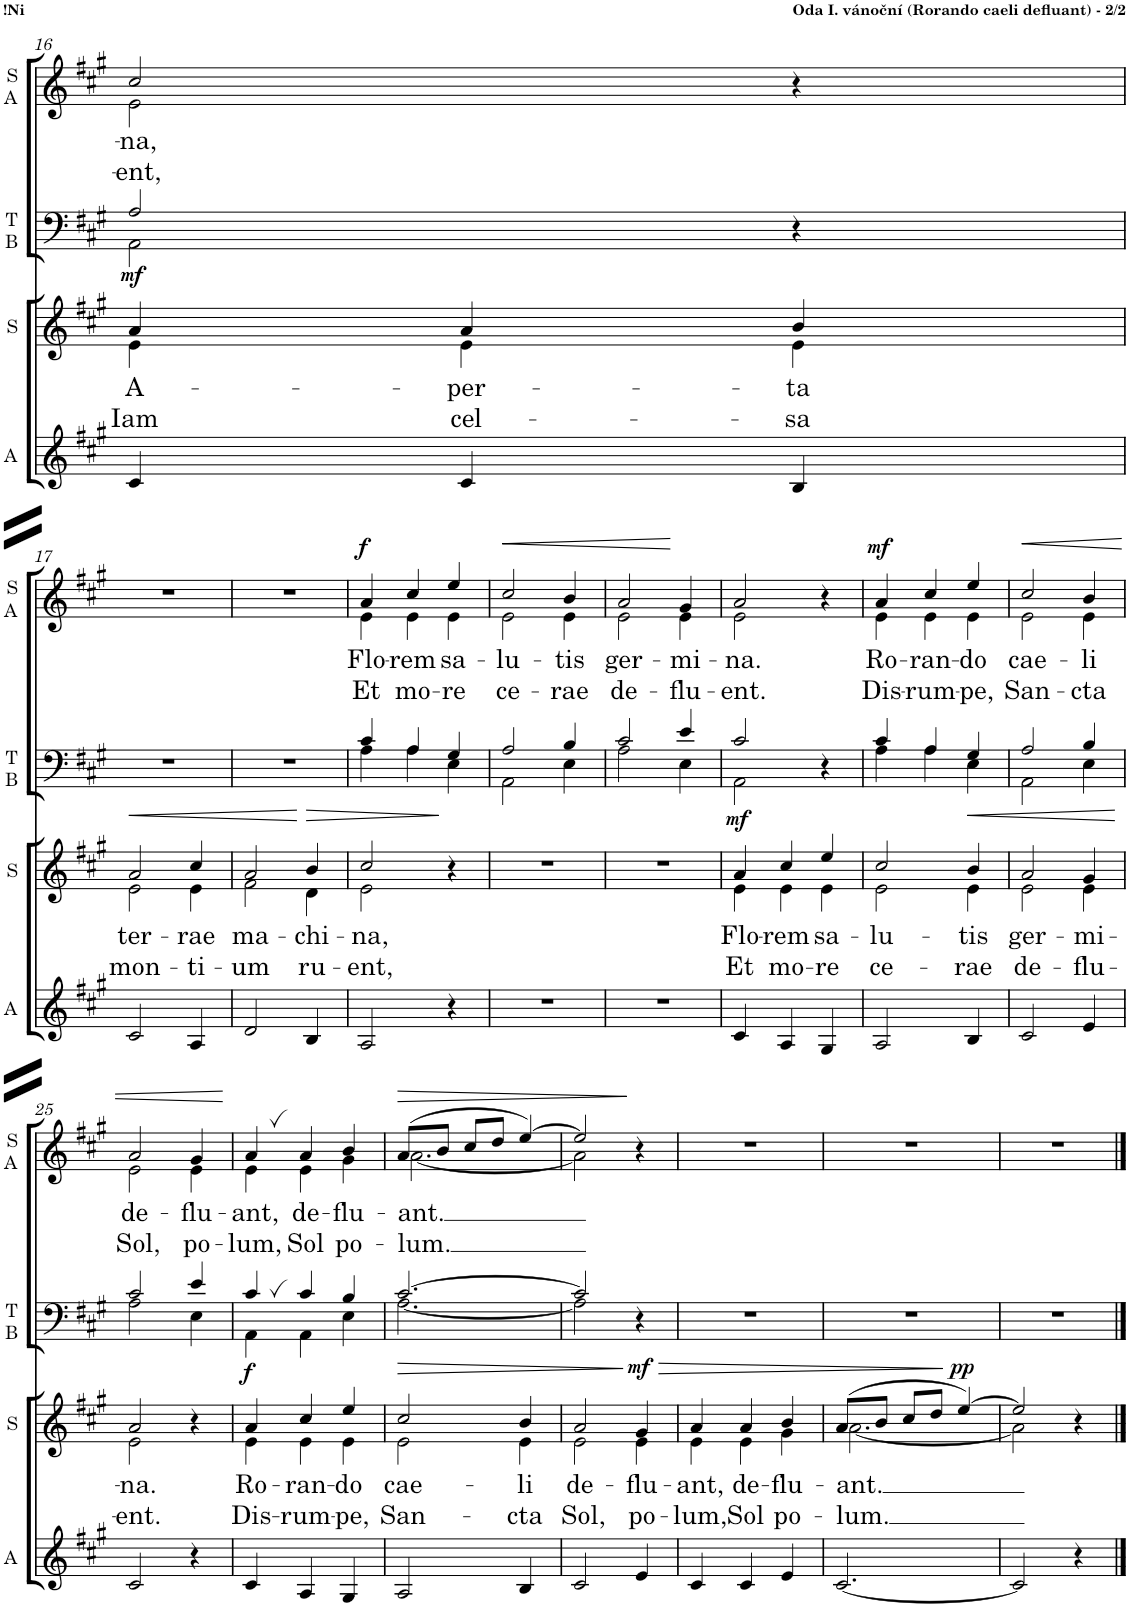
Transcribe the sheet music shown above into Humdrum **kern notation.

**kern	**kern	**text	**text	**dynam	**kern	**text	**text	**kern	**text	**text	**dynam
*part4	*part3	*part3	*part3	*part3	*part2	*part2	*part2	*part1	*part1	*part1	*part1
*staff4	*staff3	*staff3	*staff3	*staff3	*staff2	*staff2	*staff2	*staff1	*staff1	*staff1	*staff1
*I"A	*I"S	*	*	*	*I"T B	*	*	*I"S A	*	*	*
*I'A	*I'S	*	*	*	*I'T B	*	*	*I'S A	*	*	*
!!LO:PB:g=z
*clefG2	*clefG2	*	*	*	*clefF4	*	*	*clefG2	*	*	*
*k[f#c#g#]	*k[f#c#g#]	*	*	*	*k[f#c#g#]	*	*	*k[f#c#g#]	*	*	*
*M3/4	*M3/4	*	*	*	*M3/4	*	*	*M3/4	*	*	*
=16	=16	=16	=16	=16	=16	=16	=16	=16	=16	=16	=16
!	!	!LO:LY:b	!LO:LY:b	!LO:DY:a	!	!LO:LY:b	!LO:LY:b	!	!LO:LY:b	!LO:LY:b	!
*	*^	*	*	*	*^	*	*	*^	*	*	*
4c#/	4a/	4e\	A-	Iam	mf	2A/	2AA\	-na,	-ent,	2cc#/	2e\	-na,	-ent,	.
!	!	!	!LO:LY:b	!LO:LY:b	!	!	!	!	!	!	!	!	!	!
4c#/	4a/	4e\	-per-	cel-	.	.	.	.	.	.	.	.	.	.
!	!	!	!LO:LY:b	!LO:LY:b	!	!	!	!	!	!	!	!	!	!
4B/	4b/	4e\	-ta	-sa	.	4r	4ryy	.	.	4r	4ryy	.	.	.
!!LO:LB:g=z
=17	=17	=17	=17	=17	=17	=17	=17	=17	=17	=17	=17	=17	=17	=17
!	!	!	!LO:LY:b	!LO:LY:b	!LO:HP:b	!	!	!	!	!	!	!	!	!
*	*	*	*	*	*	*v	*v	*	*	*	*	*	*	*
*	*	*	*	*	*	*	*	*	*v	*v	*	*	*
2c#/	2a/	2e\	ter-	mon-	<	2.r	.	.	2.r	.	.	.
!	!	!	!LO:LY:b	!LO:LY:b	!	!	!	!	!	!	!	!
4A/	4cc#/	4e\	-rae	-ti-	.	.	.	.	.	.	.	.
=18	=18	=18	=18	=18	=18	=18	=18	=18	=18	=18	=18	=18
!	!	!	!LO:LY:b	!LO:LY:b	!	!	!	!	!	!	!	!
2d/	2a/	2f#\	ma-	-um	.	2.r	.	.	2.r	.	.	.
!	!	!	!LO:LY:b	!LO:LY:b	!LO:HP:n=1:b	!	!	!	!	!	!	!
4B/	4b/	4d\	-chi-	ru-	[ >	.	.	.	.	.	.	.
=19	=19	=19	=19	=19	=19	=19	=19	=19	=19	=19	=19	=19
!	!	!	!LO:LY:b	!LO:LY:b	!	!	!LO:LY:b	!LO:LY:b	!	!LO:LY:b	!LO:LY:b	!LO:DY:a
*	*	*	*	*	*	*^	*	*	*^	*	*	*
2A/	2cc#/	2e\	-na,	-ent,	.	4c#/	4A\	Flo-	Et	4a/	4e\	Flo-	Et	f
!	!	!	!	!	!	!	!	!LO:LY:b	!LO:LY:b	!	!	!LO:LY:b	!LO:LY:b	!
.	.	.	.	.	.	4A/	4A\	-rem	mo-	4cc#/	4e\	-rem	mo-	.
!	!	!	!	!	!	!	!	!LO:LY:b	!LO:LY:b	!	!	!LO:LY:b	!LO:LY:b	!
4r	4r	4ryy	.	.	]	4G#/	4E\	sa-	-re	4ee/	4e\	sa-	-re	.
=20	=20	=20	=20	=20	=20	=20	=20	=20	=20	=20	=20	=20	=20	=20
!	!	!	!	!	!	!	!	!LO:LY:b	!LO:LY:b	!	!	!LO:LY:b	!LO:LY:b	!LO:HP:b
*	*v	*v	*	*	*	*	*	*	*	*	*	*	*	*
2.r	2.r	.	.	.	2A/	2AA\	-lu-	ce-	2cc#/	2e\	-lu-	ce-	<
!	!	!	!	!	!	!	!LO:LY:b	!LO:LY:b	!	!	!LO:LY:b	!LO:LY:b	!
.	.	.	.	.	4B/	4E\	-tis	-rae	4b/	4e\	-tis	-rae	.
=21	=21	=21	=21	=21	=21	=21	=21	=21	=21	=21	=21	=21	=21
!	!	!	!	!	!	!	!LO:LY:b	!LO:LY:b	!	!	!LO:LY:b	!LO:LY:b	!
2.r	2.r	.	.	.	2c#/	2A\	ger-	de-	2a/	2e\	ger-	de-	.
!	!	!	!	!	!	!	!LO:LY:b	!LO:LY:b	!	!	!LO:LY:b	!LO:LY:b	!
.	.	.	.	.	4e/	4E\	-mi-	-flu-	4g#/	4e\	-mi-	-flu-	[
=22	=22	=22	=22	=22	=22	=22	=22	=22	=22	=22	=22	=22	=22
!	!	!LO:LY:b	!LO:LY:b	!LO:DY:a	!	!	!LO:LY:b	!LO:LY:b	!	!	!LO:LY:b	!LO:LY:b	!
*	*^	*	*	*	*	*	*	*	*	*	*	*	*
4c#/	4a/	4e\	Flo-	Et	mf	2c#/	2AA\	-na.	-ent.	2a/	2e\	-na.	-ent.	.
!	!	!	!LO:LY:b	!LO:LY:b	!	!	!	!	!	!	!	!	!	!
4A/	4cc#/	4e\	-rem	mo-	.	.	.	.	.	.	.	.	.	.
!	!	!	!LO:LY:b	!LO:LY:b	!	!	!	!	!	!	!	!	!	!
4G#/	4ee/	4e\	sa-	-re	.	4r	4ryy	.	.	4r	4ryy	.	.	.
=23	=23	=23	=23	=23	=23	=23	=23	=23	=23	=23	=23	=23	=23	=23
!	!	!	!LO:LY:b	!LO:LY:b	!	!	!	!LO:LY:b	!LO:LY:b	!	!	!LO:LY:b	!LO:LY:b	!LO:DY:a
2A/	2cc#/	2e\	-lu-	ce-	.	4c#/	4A\	Ro-	Dis-	4a/	4e\	Ro-	Dis-	mf
!	!	!	!	!	!	!	!	!LO:LY:b	!LO:LY:b	!	!	!LO:LY:b	!LO:LY:b	!
.	.	.	.	.	.	4A/	4A\	-ran-	-rum-	4cc#/	4e\	-ran-	-rum-	.
!	!	!	!LO:LY:b	!LO:LY:b	!LO:HP:b	!	!	!LO:LY:b	!LO:LY:b	!	!	!LO:LY:b	!LO:LY:b	!
4B/	4b/	4e\	-tis	-rae	<	4G#/	4E\	-do	-pe,	4ee/	4e\	-do	-pe,	.
=24	=24	=24	=24	=24	=24	=24	=24	=24	=24	=24	=24	=24	=24	=24
!	!	!	!LO:LY:b	!LO:LY:b	!	!	!	!LO:LY:b	!LO:LY:b	!	!	!LO:LY:b	!LO:LY:b	!LO:HP:b
2c#/	2a/	2e\	ger-	de-	.	2A/	2AA\	cae-	San-	2cc#/	2e\	cae-	San-	<
!	!	!	!LO:LY:b	!LO:LY:b	!	!	!	!LO:LY:b	!LO:LY:b	!	!	!LO:LY:b	!LO:LY:b	!
4e/	4g#/	4e\	-mi-	-flu-	.	4B/	4E\	-li	-cta	4b/	4e\	-li	-cta	.
*	*v	*v	*	*	*	*	*	*	*	*v	*v	*	*	*
*	*	*	*	*	*v	*v	*	*	*	*	*	*
.	.	.	.	[	.	.	.	.	.	.	.
!!LO:LB:g=z
=25	=25	=25	=25	=25	=25	=25	=25	=25	=25	=25	=25
!	!	!LO:LY:b	!LO:LY:b	!	!	!LO:LY:b	!LO:LY:b	!	!LO:LY:b	!LO:LY:b	!
*	*^	*	*	*	*^	*	*	*^	*	*	*
2c#/	2a/	2e\	-na.	-ent.	.	2c#/	2A\	de-	Sol,	2a/	2e\	de-	Sol,	.
!	!	!	!	!	!	!	!	!LO:LY:b	!LO:LY:b	!	!	!LO:LY:b	!LO:LY:b	!
4r	4r	4ryy	.	.	.	4e/	4E\	-flu	po-	4g#/	4e\	-flu-	po-	.
*	*v	*v	*	*	*	*	*	*	*	*v	*v	*	*	*
*	*	*	*	*	*v	*v	*	*	*	*	*	*
.	.	.	.	.	.	.	.	.	.	.	[
=26	=26	=26	=26	=26	=26	=26	=26	=26	=26	=26	=26
!	!	!LO:LY:b	!LO:LY:b	!LO:DY:a	!	!LO:LY:b	!LO:LY:b	!	!LO:LY:b	!LO:LY:b	!
*	*^	*	*	*	*^	*	*	*^	*	*	*
4c#/	4a/	4e\	Ro-	Dis-	f	4c#,/	4AA\	-ant,	-lum,	4a,/	4e\	-ant,	-lum,	.
!	!	!	!LO:LY:b	!LO:LY:b	!	!	!	!LO:LY:b	!LO:LY:b	!	!	!LO:LY:b	!LO:LY:b	!
4A/	4cc#/	4e\	-ran-	-rum-	.	4c#/	4AA\	de-	Sol	4a/	4e\	de-	Sol	.
!	!	!	!LO:LY:b	!LO:LY:b	!	!	!	!LO:LY:b	!LO:LY:b	!	!	!LO:LY:b	!LO:LY:b	!
4G#/	4ee/	4e\	-do	-pe,	.	4B/	4E\	-flu-	po-	4b/	4g#\	-flu-	po-	.
=27	=27	=27	=27	=27	=27	=27	=27	=27	=27	=27	=27	=27	=27	=27
!	!	!	!LO:LY:b	!LO:LY:b	!LO:HP:b	!	!	!LO:LY:b	!LO:LY:b	!	!	!LO:LY:b	!LO:LY:b	!LO:HP:b
2A/	2cc#/	2e\	cae-	San-	>	[2.c#/	[2.A\	-ant.	-lum.	(8a/L	[2.a\	-ant.	-lum.	>
.	.	.	.	.	.	.	.	.	.	8b/J	.	.	.	.
.	.	.	.	.	.	.	.	.	.	8cc#/L	.	.	.	.
.	.	.	.	.	.	.	.	.	.	8dd/J	.	.	.	.
!	!	!	!LO:LY:b	!LO:LY:b	!	!	!	!	!	!	!	!	!	!
4B/	4b/	4e\	-li	-cta	.	.	.	.	.	[4ee/)	.	.	.	.
=28	=28	=28	=28	=28	=28	=28	=28	=28	=28	=28	=28	=28	=28	=28
!	!	!	!LO:LY:b	!LO:LY:b	!	!	!	!	!	!	!	!	!	!
2c#/	2a/	2e\	de-	Sol,	.	2c#/]	2A\]	.	.	2ee/]	2a\]	.	.	.
!	!	!	!LO:LY:b	!LO:LY:b	!LO:HP:n=1:b	!	!	!	!	!	!	!	!	!
!	!	!	!	!	!LO:DY:n=1:a	!	!	!	!	!	!	!	!	!
4e/	4g#/	4e\	-flu-	po-	] > mf	4r	4ryy	.	.	4r	4ryy	.	.	]
=29	=29	=29	=29	=29	=29	=29	=29	=29	=29	=29	=29	=29	=29	=29
!	!	!	!LO:LY:b	!LO:LY:b	!	!	!	!	!	!	!	!	!	!
*	*	*	*	*	*	*v	*v	*	*	*	*	*	*	*
*	*	*	*	*	*	*	*	*	*v	*v	*	*	*
4c#/	4a/	4e\	-ant,	-lum,	.	2.r	.	.	2.r	.	.	.
!	!	!	!LO:LY:b	!LO:LY:b	!	!	!	!	!	!	!	!
4c#/	4a/	4e\	de-	Sol	.	.	.	.	.	.	.	.
!	!	!	!LO:LY:b	!LO:LY:b	!	!	!	!	!	!	!	!
4e/	4b/	4g#\	-flu-	po-	.	.	.	.	.	.	.	.
=30	=30	=30	=30	=30	=30	=30	=30	=30	=30	=30	=30	=30
!	!	!	!LO:LY:b	!LO:LY:b	!	!	!	!	!	!	!	!
[2.c#/	(8a/L	[2.a\	-ant.	-lum.	.	2.r	.	.	2.r	.	.	.
.	8b/J	.	.	.	.	.	.	.	.	.	.	.
.	8cc#/L	.	.	.	.	.	.	.	.	.	.	.
.	8dd/J	.	.	.	.	.	.	.	.	.	.	.
!	!	!	!	!	!LO:DY:n=1:a	!	!	!	!	!	!	!
.	[4ee/)	.	.	.	] pp	.	.	.	.	.	.	.
=31	=31	=31	=31	=31	=31	=31	=31	=31	=31	=31	=31	=31
2c#/]	2ee/]	2a\]	.	.	.	2.r	.	.	2.r	.	.	.
4r	4r	4ryy	.	.	.	.	.	.	.	.	.	.
*	*v	*v	*	*	*	*	*	*	*	*	*	*
==	==	==	==	==	==	==	==	==	==	==	==
*-	*-	*-	*-	*-	*-	*-	*-	*-	*-	*-	*-
